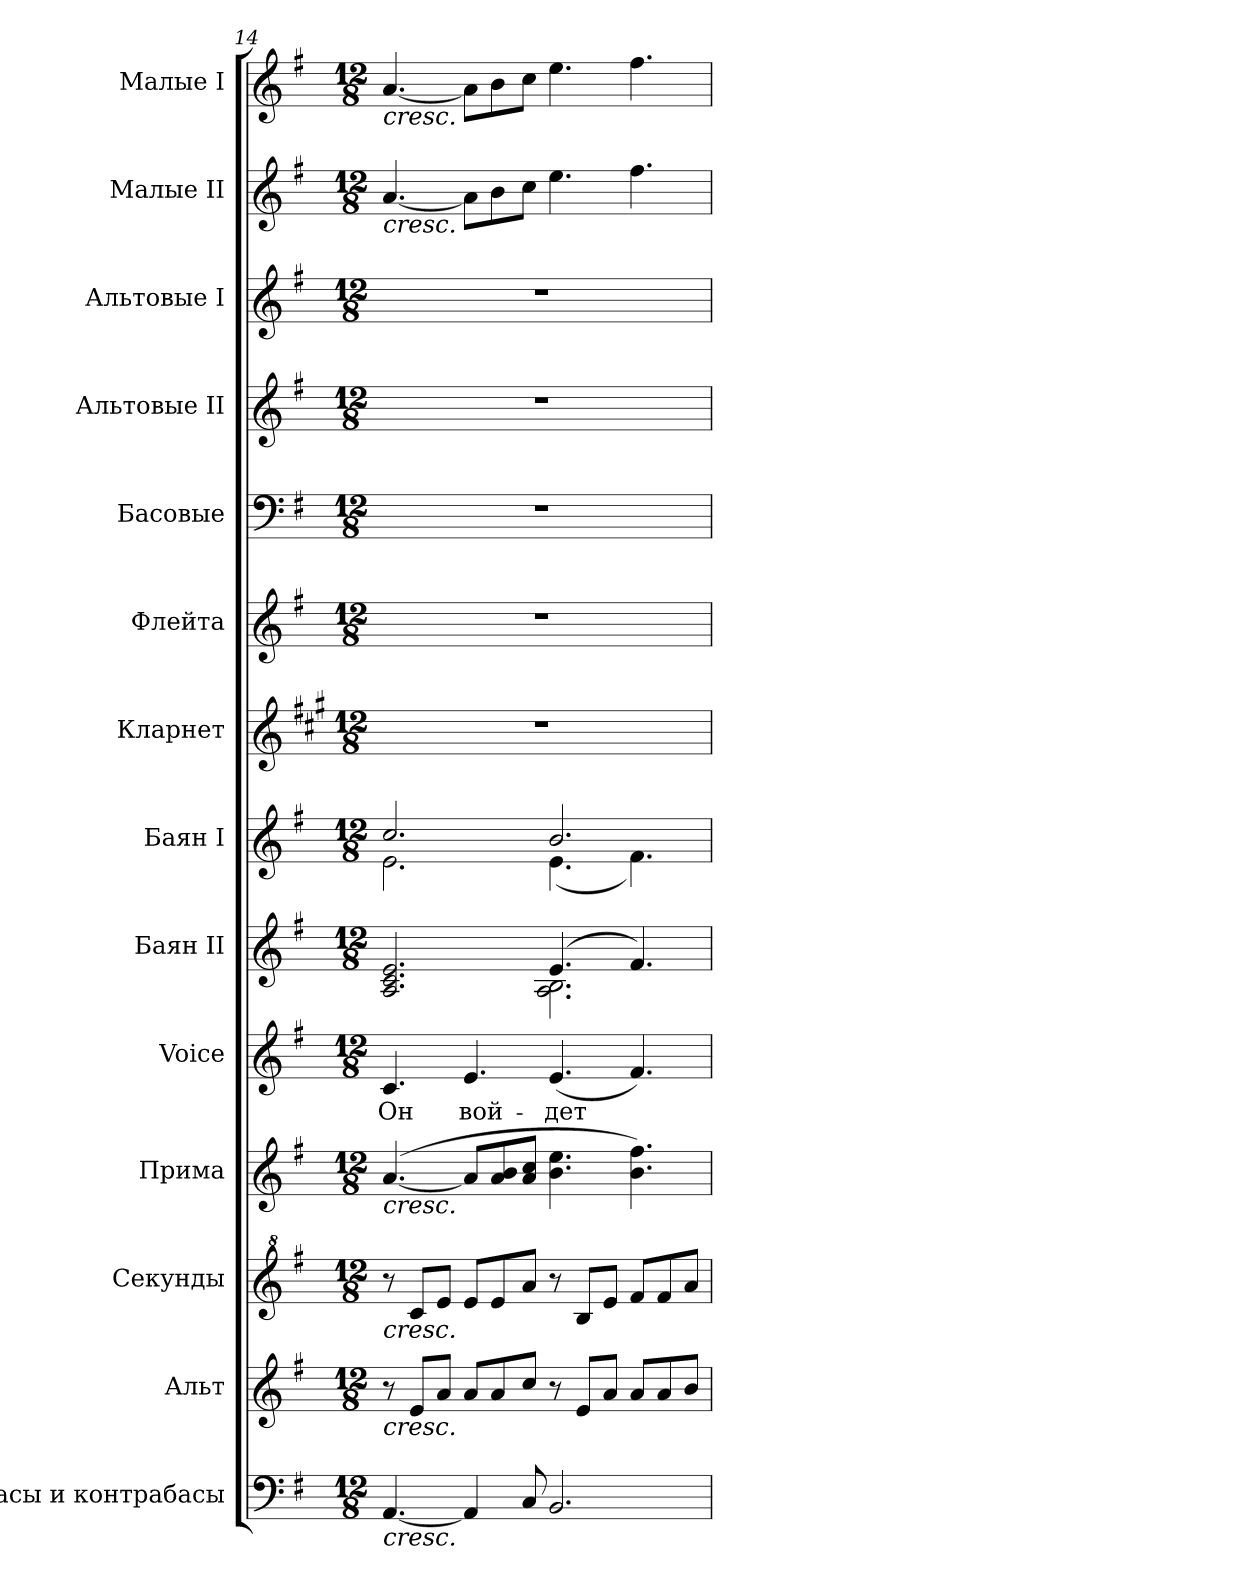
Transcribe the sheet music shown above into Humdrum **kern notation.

**kern	**kern	**kern	**kern	**kern	**text	**kern	**kern	**kern	**kern	**kern	**kern	**kern	**kern	**kern
*part14	*part13	*part12	*part11	*part10	*part10	*part9	*part8	*part7	*part6	*part5	*part4	*part3	*part2	*part1
*staff14	*staff13	*staff12	*staff11	*staff10	*staff10	*staff9	*staff8	*staff7	*staff6	*staff5	*staff4	*staff3	*staff2	*staff1
*I"Басы и контрабасы	*I"Альт	*I"Секунды	*I"Прима	*I"Voice	*	*I"Баян II	*I"Баян I	*I"Кларнет	*I"Флейта	*I"Басовые	*I"Альтовые II	*I"Альтовые I	*I"Малые II	*I"Малые I
*	*	*	*	*I'Voice	*	*	*	*	*	*	*	*	*	*
*clefF4	*clefG2	*clefG^2	*clefG2	*clefG2	*	*clefG2	*clefG2	*clefG2	*clefG2	*clefF4	*clefG2	*clefG2	*clefG2	*clefG2
*ITrd7c12	*ITrd7c12	*ITrd7c12	*ITrd7c12	*	*	*	*	*ITrd1c2	*	*	*	*	*	*
*k[f#]	*k[f#]	*k[f#]	*k[f#]	*k[f#]	*	*k[f#]	*k[f#]	*k[f#]	*k[f#]	*k[f#]	*k[f#]	*k[f#]	*k[f#]	*k[f#]
*G:	*G:	*G:	*G:	*G:	*	*G:	*G:	*G:	*G:	*G:	*G:	*G:	*G:	*G:
*M12/8	*M12/8	*M12/8	*M12/8	*M12/8	*	*M12/8	*M12/8	*M12/8	*M12/8	*M12/8	*M12/8	*M12/8	*M12/8	*M12/8
=14	=14	=14	=14	=14	=14	=14	=14	=14	=14	=14	=14	=14	=14	=14
*	*	*	*^	*	*	*	*	*	*	*	*	*	*	*
!	!	!	!	!	!	!	!	!	!	!	!	!	!	!	!LO:TX:b:i:t=cresc.
!	!	!	!	!	!	!	!	!	!	!	!	!	!	!LO:TX:b:i:t=cresc.	!
!	!	!	!	!	!	!	!	!LO:TX:b:i:t=cresc.	!	!	!	!	!	!	!
!	!	!	!	!	!	!	!LO:TX:b:i:t=cresc.	!	!	!	!	!	!	!	!
!	!	!	!LO:TX:b:i:t=cresc.	!	!	!	!	!	!	!	!	!	!	!	!
!	!	!LO:TX:b:i:t=cresc.	!	!	!	!	!	!	!	!	!	!	!	!	!
!	!LO:TX:b:i:t=cresc.	!	!	!	!	!	!	!	!	!	!	!	!	!	!
!LO:TX:b:i:t=cresc.	!	!	!	!	!	!	!	!	!	!	!	!	!	!	!
!	!	!	!	!	!	!LO:LY:b:color=#000000	!	!	!LO:N:vis=1	!LO:N:vis=1	!LO:N:vis=1	!LO:N:vis=1	!LO:N:vis=1	!	!
*	*	*	*	*	*	*	*^	*^	*	*	*	*	*	*	*
[<4.AAAi/	8r	8r	([<4.Ai/	4.ryy	4.ci/	Он	2.Ai/ 2.ci 2.ei	4.ryy	2.cci/	2.ei\	1.r	1.r	1.r	1.r	1.r	[<4.ai/	[<4.ai/
.	8Ei/L	8ci/L	.	.	.	.	.	.	.	.	.	.	.	.	.	.	.
.	8Ai/J	8ei/J	.	.	.	.	.	.	.	.	.	.	.	.	.	.	.
!	!	!	!	!	!	!LO:LY:b:color=#000000	!	!	!	!	!	!	!	!	!	!	!
4AAAi/]	8Ai/L	8ei/L	8Ai/L]	4.ryy	4.ei/	вой-	.	4.ryy	.	.	.	.	.	.	.	8ai\L]	8ai\L]
.	8Ai/	8ei/	8Ai/ 8Bi	.	.	.	.	.	.	.	.	.	.	.	.	8bi\	8bi\
8CCi/	8ci/J	8ai/J	8Ai/ 8ciJ	.	.	.	.	.	.	.	.	.	.	.	.	8cci\J	8cci\J
!	!	!	!	!	!	!LO:LY:b:color=#000000	!	!	!	!	!	!	!	!	!	!	!
2.BBBi/	8r	8r	4.Bi\ 4.ei	4.ryy	(4.ei/	-дет	(4.ei/	2.Ai\ 2.Bi	2.bi/	(4.ei\	.	.	.	.	.	4.eei\	4.eei\
.	8Ei/L	8Bi/L	.	.	.	.	.	.	.	.	.	.	.	.	.	.	.
.	8Ai/J	8ei/J	.	.	.	.	.	.	.	.	.	.	.	.	.	.	.
.	8Ai/L	8f#i/L	4.Bi\ 4.f#i)	4.ryy	4.f#i/)	.	4.f#i/)	.	.	4.f#i\)	.	.	.	.	.	4.ff#i\	4.ff#i\
.	8Ai/	8f#i/	.	.	.	.	.	.	.	.	.	.	.	.	.	.	.
.	8Bi/J	8ai/J	.	.	.	.	.	.	.	.	.	.	.	.	.	.	.
*	*	*	*	*	*	*	*v	*v	*	*	*	*	*	*	*	*	*
*	*	*	*v	*v	*	*	*	*v	*v	*	*	*	*	*	*	*
=	=	=	=	=	=	=	=	=	=	=	=	=	=	=
*-	*-	*-	*-	*-	*-	*-	*-	*-	*-	*-	*-	*-	*-	*-
